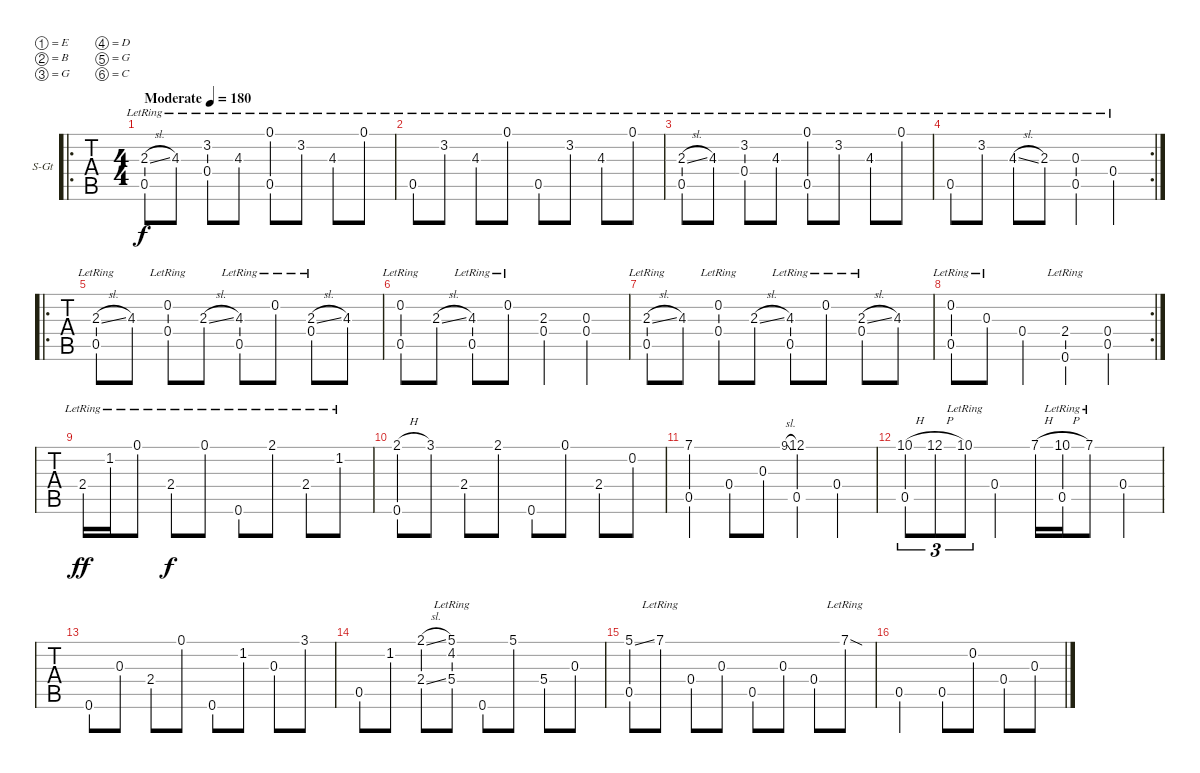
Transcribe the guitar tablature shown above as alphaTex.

\bracketExtendMode groupsimilarinstruments
\firstSystemTrackNameOrientation horizontal
\otherSystemsTrackNameOrientation horizontal
\track ("Piste 1" "S-Gt") {instrument acousticguitarsteel}
\staff {tabs}
\tuning (E4 B3 G3 D3 G2 C2)
\ro
\ts (4 4)
\beaming (8 2 2 2 2)
\tempo (180 "Moderate")
\clef g2
\ks c
(0.5{lr} 2.3{sl lr}).8{dy f instrument acousticguitarsteel} 4.3{lr}.8 (3.2{lr} 0.4{lr}).8 4.3{lr}.8 (0.1{lr} 0.5{lr}).8 3.2{lr}.8 4.3{lr}.8 0.1{lr}.8 |
0.5{lr}.8 3.2{lr}.8 4.3{lr}.8 0.1{lr}.8 0.5{lr}.8 3.2{lr}.8 4.3{lr}.8 0.1{lr}.8 |
(0.5{lr} 2.3{sl lr}).8 4.3{lr}.8 (3.2{lr} 0.4{lr}).8 4.3{lr}.8 (0.1{lr} 0.5{lr}).8 3.2{lr}.8 4.3{lr}.8 0.1{lr}.8 |
\rc 2
0.5{lr}.8 3.2{lr}.8 4.3{sl lr}.8 2.3{lr}.8 (0.3{lr} 0.5{lr}).4 0.4{lr}.4 |
\ro
(2.3{sl} 0.5{lr}).8 4.3.8 (0.2{lr} 0.4{lr}).8 2.3{sl}.8 (4.3 0.5{lr}).8 0.2{lr}.8 (2.3{sl} 0.4{lr}).8 4.3.8 |
(0.2{lr} 0.5{lr}).8 2.3{sl}.8 (4.3 0.5{lr}).8 0.2{lr}.8 (2.3 0.4).4 (0.3 0.4).4 |
(2.3{sl} 0.5{lr}).8 4.3.8 (0.2{lr} 0.4{lr}).8 2.3{sl}.8 (4.3 0.5{lr}).8 0.2{lr}.8 (2.3{sl} 0.4{lr}).8 4.3.8 |
\rc 2
(0.2{lr} 0.5{lr}).8 0.3{lr}.8 0.4.4 (2.4 0.6{lr}).4 (0.4 0.5).4 |
2.4{lr}.16{dy ff} 1.2{lr}.16 0.1{lr}.8 2.4{lr}.8{dy f} 0.1{lr}.8 0.6{lr}.8 2.1{lr}.8 2.4{lr}.8 1.2{lr}.8 |
(2.1{h} 0.6).8 3.1.8 2.4.8 2.1.8 0.6.8 0.1.8 2.4.8 0.2.8 |
(7.1 0.5).4 0.4.8 0.3.8 9.1{sl}.8{gr} (12.1 0.5).4 0.4.4 |
(0.5 10.1{h}).8{tu (3 2)} 12.1{h}.8{tu (3 2)} 10.1{lr}.8{tu (3 2)} 0.4.4 7.1{h}.16 (10.1{h} 0.5{lr}).16 7.1{lr}.8 0.4.4 |
0.6.8 0.3.8 2.4.8 0.1.8 0.6.8 1.2.8 0.3.8 3.1.8 |
0.5.8 1.2.8 (2.1{sl} 2.4{sl}).8 (5.4{lr} 4.2{lr} 5.1{lr}).8 0.6.8 5.1.8 5.4.8 0.3.8 |
(5.1{ss} 0.5).8 7.1{lr}.8 0.4.8 0.3.8 0.5.8 0.3.8 0.4.8 7.1{sod lr}.8 |
0.5.2 0.5.8 0.2.8 0.4.8 0.3.8
